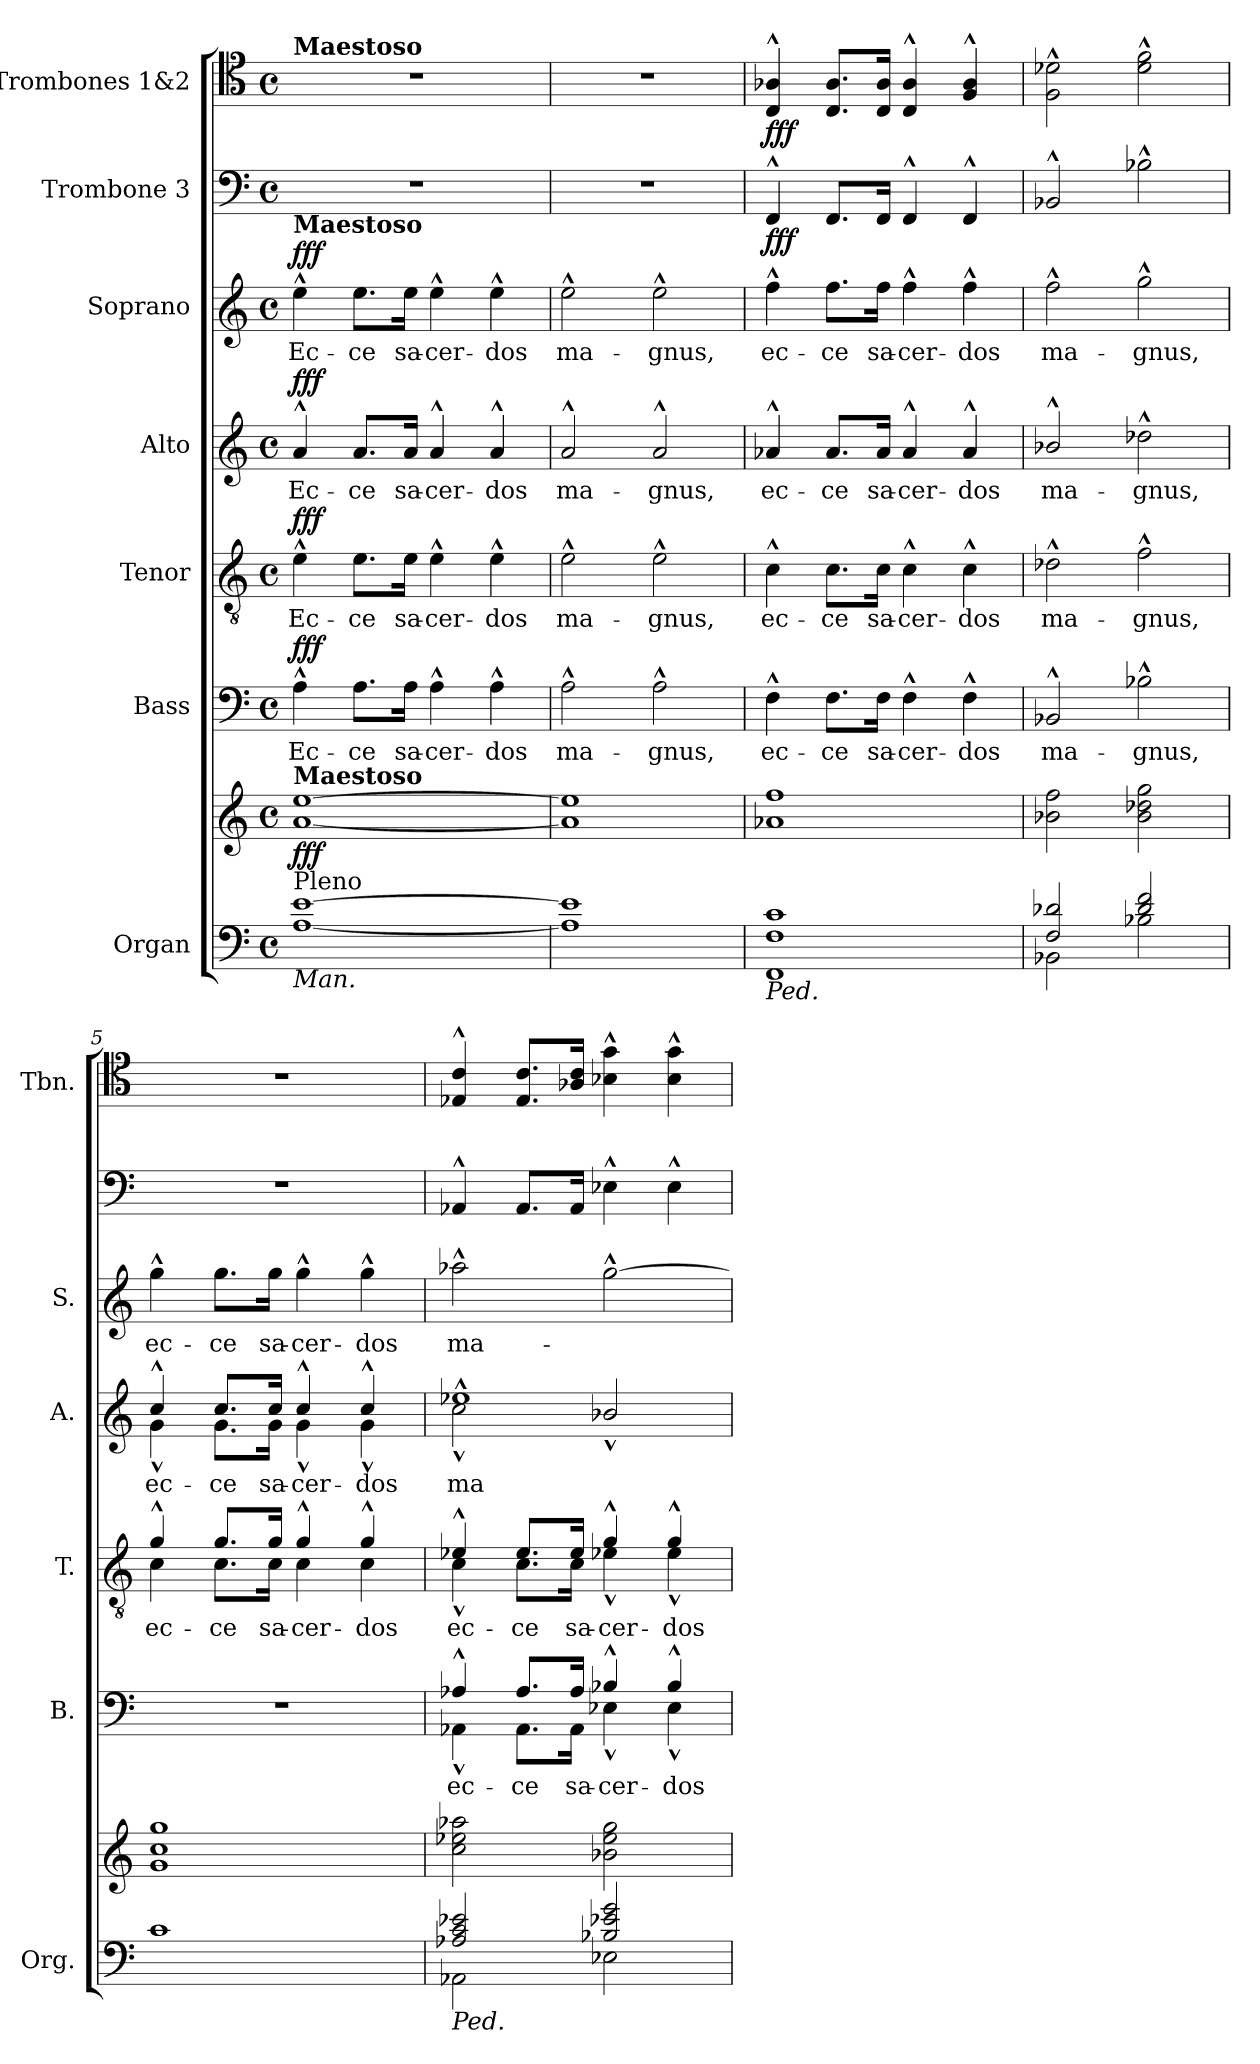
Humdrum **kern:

**kern	**kern	**dynam	**kern	**text	**dynam	**kern	**text	**dynam	**kern	**text	**dynam	**kern	**text	**dynam	**kern	**dynam	**kern	**dynam
*part7	*part7	*part7	*part6	*part6	*part6	*part5	*part5	*part5	*part4	*part4	*part4	*part3	*part3	*part3	*part2	*part2	*part1	*part1
*staff8	*staff7	*staff7/8	*staff6	*staff6	*staff6	*staff5	*staff5	*staff5	*staff4	*staff4	*staff4	*staff3	*staff3	*staff3	*staff2	*staff2	*staff1	*staff1
*I"Organ	*	*	*I"Bass	*	*	*I"Tenor	*	*	*I"Alto	*	*	*I"Soprano	*	*	*I"Trombone 3	*	*I"Trombones 1&2	*
*I'Org.	*	*	*I'B.	*	*	*I'T.	*	*	*I'A.	*	*	*I'S.	*	*	*	*	*I'Tbn.	*
!!LO:PB:g=z
*clefF4	*clefG2	*	*clefF4	*	*	*clefGv2	*	*	*clefG2	*	*	*clefG2	*	*	*clefF4	*	*clefC4	*
*	*	*	*	*	*	*ITrd7c12	*	*	*	*	*	*	*	*	*	*	*	*
*k[]	*k[]	*	*k[]	*	*	*k[]	*	*	*k[]	*	*	*k[]	*	*	*k[]	*	*k[]	*
*C:	*C:	*	*C:	*	*	*C:	*	*	*C:	*	*	*C:	*	*	*C:	*	*C:	*
*M4/4	*M4/4	*	*M4/4	*	*	*M4/4	*	*	*M4/4	*	*	*M4/4	*	*	*M4/4	*	*M4/4	*
*met(c)	*met(c)	*	*met(c)	*	*	*met(c)	*	*	*met(c)	*	*	*met(c)	*	*	*met(c)	*	*met(c)	*
*MM70	*MM70	*	*MM70	*	*	*MM70	*	*	*MM70	*	*	*MM70	*	*	*MM70	*	*MM70	*
=1	=1	=1	=1	=1	=1	=1	=1	=1	=1	=1	=1	=1	=1	=1	=1	=1	=1	=1
!	!	!	!	!LO:LY:b:color=#000000	!	!	!	!	!	!	!	!	!	!	!	!	!	!
!	!	!	!	!	!	!	!LO:LY:b:color=#000000	!	!	!	!	!	!	!	!	!	!	!
!	!	!	!	!	!	!	!	!	!	!LO:LY:b:color=#000000	!	!	!	!	!	!	!	!
!	!	!	!	!	!	!	!	!	!	!	!	!	!	!	!	!	!LO:TX:a:B:t=Maestoso	!
!	!	!	!	!	!	!	!	!	!	!	!	!LO:TX:a:B:t=Maestoso	!	!	!	!	!	!
!	!LO:TX:a:B:t=Maestoso	!	!	!	!	!	!	!	!	!	!	!	!	!	!	!	!	!
!LO:TX:b:i:t=Man.	!	!	!	!	!	!	!	!	!	!	!	!	!	!	!	!	!	!
!LO:TX:a:t=Pleno	!	!	!	!	!	!	!	!	!	!	!	!	!	!	!	!	!	!
!	!	!	!	!	!	!	!	!	!	!	!	!	!LO:LY:b:color=#000000	!	!	!	!	!
[<1Ai [>1ei	[<1ai [>1eei	fff	4A^^i\	Ec-	fff	4E^^i\	Ec-	fff	4a^^i/	Ec-	fff	4ee^^i\	Ec-	fff	1r	.	1r	.
!	!	!	!	!LO:LY:b:color=#000000	!	!	!	!	!	!	!	!	!	!	!	!	!	!
!	!	!	!	!	!	!	!LO:LY:b:color=#000000	!	!	!	!	!	!	!	!	!	!	!
!	!	!	!	!	!	!	!	!	!	!LO:LY:b:color=#000000	!	!	!	!	!	!	!	!
!	!	!	!	!	!	!	!	!	!	!	!	!	!LO:LY:b:color=#000000	!	!	!	!	!
.	.	.	8.Ai\L	-ce	.	8.Ei\L	-ce	.	8.ai/L	-ce	.	8.eei\L	-ce	.	.	.	.	.
!	!	!	!	!LO:LY:b:color=#000000	!	!	!	!	!	!	!	!	!	!	!	!	!	!
!	!	!	!	!	!	!	!LO:LY:b:color=#000000	!	!	!	!	!	!	!	!	!	!	!
!	!	!	!	!	!	!	!	!	!	!LO:LY:b:color=#000000	!	!	!	!	!	!	!	!
!	!	!	!	!	!	!	!	!	!	!	!	!	!LO:LY:b:color=#000000	!	!	!	!	!
.	.	.	16Ai\Jk	sa-	.	16Ei\Jk	sa-	.	16ai/Jk	sa-	.	16eei\Jk	sa-	.	.	.	.	.
!	!	!	!	!LO:LY:b:color=#000000	!	!	!	!	!	!	!	!	!	!	!	!	!	!
!	!	!	!	!	!	!	!LO:LY:b:color=#000000	!	!	!	!	!	!	!	!	!	!	!
!	!	!	!	!	!	!	!	!	!	!LO:LY:b:color=#000000	!	!	!	!	!	!	!	!
!	!	!	!	!	!	!	!	!	!	!	!	!	!LO:LY:b:color=#000000	!	!	!	!	!
.	.	.	4A^^i\	-cer-	.	4E^^i\	-cer-	.	4a^^i/	-cer-	.	4ee^^i\	-cer-	.	.	.	.	.
!	!	!	!	!LO:LY:b:color=#000000	!	!	!	!	!	!	!	!	!	!	!	!	!	!
!	!	!	!	!	!	!	!LO:LY:b:color=#000000	!	!	!	!	!	!	!	!	!	!	!
!	!	!	!	!	!	!	!	!	!	!LO:LY:b:color=#000000	!	!	!	!	!	!	!	!
!	!	!	!	!	!	!	!	!	!	!	!	!	!LO:LY:b:color=#000000	!	!	!	!	!
.	.	.	4A^^i\	-dos	.	4E^^i\	-dos	.	4a^^i/	-dos	.	4ee^^i\	-dos	.	.	.	.	.
=2	=2	=2	=2	=2	=2	=2	=2	=2	=2	=2	=2	=2	=2	=2	=2	=2	=2	=2
!	!	!	!	!LO:LY:b:color=#000000	!	!	!	!	!	!	!	!	!	!	!	!	!	!
!	!	!	!	!	!	!	!LO:LY:b:color=#000000	!	!	!	!	!	!	!	!	!	!	!
!	!	!	!	!	!	!	!	!	!	!LO:LY:b:color=#000000	!	!	!	!	!	!	!	!
!	!	!	!	!	!	!	!	!	!	!	!	!	!LO:LY:b:color=#000000	!	!	!	!	!
1Ai] 1ei]	1ai] 1eei]	.	2A^^i\	ma-	.	2E^^i\	ma-	.	2a^^i/	ma-	.	2ee^^i\	ma-	.	1r	.	1r	.
!	!	!	!	!LO:LY:b:color=#000000	!	!	!	!	!	!	!	!	!	!	!	!	!	!
!	!	!	!	!	!	!	!LO:LY:b:color=#000000	!	!	!	!	!	!	!	!	!	!	!
!	!	!	!	!	!	!	!	!	!	!LO:LY:b:color=#000000	!	!	!	!	!	!	!	!
!	!	!	!	!	!	!	!	!	!	!	!	!	!LO:LY:b:color=#000000	!	!	!	!	!
.	.	.	2A^^i\	-gnus,	.	2E^^i\	-gnus,	.	2a^^i/	-gnus,	.	2ee^^i\	-gnus,	.	.	.	.	.
=3	=3	=3	=3	=3	=3	=3	=3	=3	=3	=3	=3	=3	=3	=3	=3	=3	=3	=3
!	!	!	!	!LO:LY:b:color=#000000	!	!	!	!	!	!	!	!	!	!	!	!	!	!
!	!	!	!	!	!	!	!LO:LY:b:color=#000000	!	!	!	!	!	!	!	!	!	!	!
!	!	!	!	!	!	!	!	!	!	!LO:LY:b:color=#000000	!	!	!	!	!	!	!	!
!LO:TX:b:i:t=Ped.	!	!	!	!	!	!	!	!	!	!	!	!	!	!	!	!	!	!
!	!	!	!	!	!	!	!	!	!	!	!	!	!LO:LY:b:color=#000000	!	!	!	!	!
1FFi 1Fi 1ci	1a-Xi 1ffi	.	4F^^i\	ec-	.	4C^^i\	ec-	.	4a-X^^i/	ec-	.	4ff^^i\	ec-	.	4FF^^i/	fff	4Ci/^^ 4A-Xi^^	fff
!	!	!	!	!LO:LY:b:color=#000000	!	!	!	!	!	!	!	!	!	!	!	!	!	!
!	!	!	!	!	!	!	!LO:LY:b:color=#000000	!	!	!	!	!	!	!	!	!	!	!
!	!	!	!	!	!	!	!	!	!	!LO:LY:b:color=#000000	!	!	!	!	!	!	!	!
!	!	!	!	!	!	!	!	!	!	!	!	!	!LO:LY:b:color=#000000	!	!	!	!	!
.	.	.	8.Fi\L	-ce	.	8.Ci\L	-ce	.	8.a-i/L	-ce	.	8.ffi\L	-ce	.	8.FFi/L	.	8.Ci/ 8.A-i/L	.
!	!	!	!	!LO:LY:b:color=#000000	!	!	!	!	!	!	!	!	!	!	!	!	!	!
!	!	!	!	!	!	!	!LO:LY:b:color=#000000	!	!	!	!	!	!	!	!	!	!	!
!	!	!	!	!	!	!	!	!	!	!LO:LY:b:color=#000000	!	!	!	!	!	!	!	!
!	!	!	!	!	!	!	!	!	!	!	!	!	!LO:LY:b:color=#000000	!	!	!	!	!
.	.	.	16Fi\Jk	sa-	.	16Ci\Jk	sa-	.	16a-i/Jk	sa-	.	16ffi\Jk	sa-	.	16FFi/Jk	.	16Ci/ 16A-i/Jk	.
!	!	!	!	!LO:LY:b:color=#000000	!	!	!	!	!	!	!	!	!	!	!	!	!	!
!	!	!	!	!	!	!	!LO:LY:b:color=#000000	!	!	!	!	!	!	!	!	!	!	!
!	!	!	!	!	!	!	!	!	!	!LO:LY:b:color=#000000	!	!	!	!	!	!	!	!
!	!	!	!	!	!	!	!	!	!	!	!	!	!LO:LY:b:color=#000000	!	!	!	!	!
.	.	.	4F^^i\	-cer-	.	4C^^i\	-cer-	.	4a-^^i/	-cer-	.	4ff^^i\	-cer-	.	4FF^^i/	.	4Ci/^^ 4A-i^^	.
!	!	!	!	!LO:LY:b:color=#000000	!	!	!	!	!	!	!	!	!	!	!	!	!	!
!	!	!	!	!	!	!	!LO:LY:b:color=#000000	!	!	!	!	!	!	!	!	!	!	!
!	!	!	!	!	!	!	!	!	!	!LO:LY:b:color=#000000	!	!	!	!	!	!	!	!
!	!	!	!	!	!	!	!	!	!	!	!	!	!LO:LY:b:color=#000000	!	!	!	!	!
.	.	.	4F^^i\	-dos	.	4C^^i\	-dos	.	4a-^^i/	-dos	.	4ff^^i\	-dos	.	4FF^^i/	.	4Fi/^^ 4A-i^^	.
=4	=4	=4	=4	=4	=4	=4	=4	=4	=4	=4	=4	=4	=4	=4	=4	=4	=4	=4
*^	*	*	*	*	*	*	*	*	*	*	*	*	*	*	*	*	*	*
!	!	!	!	!	!LO:LY:b:color=#000000	!	!	!	!	!	!	!	!	!	!	!	!	!	!
!	!	!	!	!	!	!	!	!LO:LY:b:color=#000000	!	!	!	!	!	!	!	!	!	!	!
!	!	!	!	!	!	!	!	!	!	!	!LO:LY:b:color=#000000	!	!	!	!	!	!	!	!
!	!	!	!	!	!	!	!	!	!	!	!	!	!	!LO:LY:b:color=#000000	!	!	!	!	!
2Fi/ 2d-Xi	2BB-Xi\	2b-Xi\ 2ffi	.	2BB-X^^i/	ma-	.	2D-X^^i\	ma-	.	2b-X^^i/	ma-	.	2ff^^i\	ma-	.	2BB-X^^i/	.	2Fi\^^ 2d-Xi^^	.
!	!	!	!	!	!LO:LY:b:color=#000000	!	!	!	!	!	!	!	!	!	!	!	!	!	!
!	!	!	!	!	!	!	!	!LO:LY:b:color=#000000	!	!	!	!	!	!	!	!	!	!	!
!	!	!	!	!	!	!	!	!	!	!	!LO:LY:b:color=#000000	!	!	!	!	!	!	!	!
!	!	!	!	!	!	!	!	!	!	!	!	!	!	!LO:LY:b:color=#000000	!	!	!	!	!
2d-i/ 2fi	2B-Xi\	2b-i\ 2dd-Xi 2ggi	.	2B-X^^i\	-gnus,	.	2F^^i\	-gnus,	.	2dd-X^^i\	-gnus,	.	2gg^^i\	-gnus,	.	2B-X^^i\	.	2d-i\^^ 2fi^^	.
*v	*v	*	*	*	*	*	*	*	*	*	*	*	*	*	*	*	*	*	*
=5	=5	=5	=5	=5	=5	=5	=5	=5	=5	=5	=5	=5	=5	=5	=5	=5	=5	=5
*^	*	*	*	*	*	*	*	*	*	*	*	*	*	*	*	*	*	*
!	!	!	!	!	!	!	!	!LO:LY:b:color=#000000	!	!	!	!	!	!	!	!	!	!	!
*v	*v	*	*	*	*	*	*^	*	*	*	*	*	*	*	*	*	*	*	*
*^	*	*	*	*	*	*	*	*	*	*	*	*	*	*	*	*	*	*	*
!	!	!	!	!	!	!	!	!	!	!	!	!LO:LY:b:color=#000000	!	!	!	!	!	!	!	!
*v	*v	*	*	*	*	*	*	*	*	*	*^	*	*	*	*	*	*	*	*	*
*^	*	*	*	*	*	*	*	*	*	*	*	*	*	*	*	*	*	*	*	*
!LO:TX:b:i:t=Man.	!	!	!	!	!	!	!	!	!	!	!	!	!	!	!	!	!	!	!	!	!
!	!	!	!	!	!	!	!	!	!	!	!	!	!	!	!	!LO:LY:b:color=#000000	!	!	!	!	!
*v	*v	*	*	*	*	*	*	*	*	*	*	*	*	*	*	*	*	*	*	*	*
1ci	1gi 1cci 1ggi	.	1r	.	.	4G^^i/	4Ci\	ec-	.	4cc^^i/	4g^^i\	ec-	.	4gg^^i\	ec-	.	1r	.	1r	.
!	!	!	!	!	!	!	!	!LO:LY:b:color=#000000	!	!	!	!	!	!	!	!	!	!	!	!
!	!	!	!	!	!	!	!	!	!	!	!	!LO:LY:b:color=#000000	!	!	!	!	!	!	!	!
!	!	!	!	!	!	!	!	!	!	!	!	!	!	!	!LO:LY:b:color=#000000	!	!	!	!	!
.	.	.	.	.	.	8.Gi/L	8.Ci\L	-ce	.	8.cci/L	8.gi\L	-ce	.	8.ggi\L	-ce	.	.	.	.	.
!	!	!	!	!	!	!	!	!LO:LY:b:color=#000000	!	!	!	!	!	!	!	!	!	!	!	!
!	!	!	!	!	!	!	!	!	!	!	!	!LO:LY:b:color=#000000	!	!	!	!	!	!	!	!
!	!	!	!	!	!	!	!	!	!	!	!	!	!	!	!LO:LY:b:color=#000000	!	!	!	!	!
.	.	.	.	.	.	16Gi/Jk	16Ci\Jk	sa-	.	16cci/Jk	16gi\Jk	sa-	.	16ggi\Jk	sa-	.	.	.	.	.
!	!	!	!	!	!	!	!	!LO:LY:b:color=#000000	!	!	!	!	!	!	!	!	!	!	!	!
!	!	!	!	!	!	!	!	!	!	!	!	!LO:LY:b:color=#000000	!	!	!	!	!	!	!	!
!	!	!	!	!	!	!	!	!	!	!	!	!	!	!	!LO:LY:b:color=#000000	!	!	!	!	!
.	.	.	.	.	.	4G^^i/	4Ci\	-cer-	.	4cc^^i/	4g^^i\	-cer-	.	4gg^^i\	-cer-	.	.	.	.	.
!	!	!	!	!	!	!	!	!LO:LY:b:color=#000000	!	!	!	!	!	!	!	!	!	!	!	!
!	!	!	!	!	!	!	!	!	!	!	!	!LO:LY:b:color=#000000	!	!	!	!	!	!	!	!
!	!	!	!	!	!	!	!	!	!	!	!	!	!	!	!LO:LY:b:color=#000000	!	!	!	!	!
.	.	.	.	.	.	4G^^i/	4Ci\	-dos	.	4cc^^i/	4g^^i\	-dos	.	4gg^^i\	-dos	.	.	.	.	.
!!LO:LB:g=z
=6	=6	=6	=6	=6	=6	=6	=6	=6	=6	=6	=6	=6	=6	=6	=6	=6	=6	=6	=6	=6
*^	*	*	*	*	*	*	*	*	*	*	*	*	*	*	*	*	*	*	*	*
!	!	!	!	!	!LO:LY:b:color=#000000	!	!	!	!	!	!	!	!	!	!	!	!	!	!	!	!
*	*	*	*	*^	*	*	*	*	*	*	*	*	*	*	*	*	*	*	*	*	*
!	!	!	!	!	!	!	!	!	!	!LO:LY:b:color=#000000	!	!	!	!	!	!	!	!	!	!	!	!
!	!	!	!	!	!	!	!	!	!	!	!	!	!	!LO:LY:b:color=#000000	!	!	!	!	!	!	!	!
!LO:TX:b:i:t=Ped.	!	!	!	!	!	!	!	!	!	!	!	!	!	!	!	!	!	!	!	!	!	!
!	!	!	!	!	!	!	!	!	!	!	!	!	!	!	!	!	!LO:LY:b:color=#000000	!	!	!	!	!
2A-Xi/ 2ci 2e-Xi	2AA-Xi\	2cci\ 2ee-Xi 2aa-Xi	.	4A-X^^i/	4AA-X^^i\	ec-	.	4E-X^^i/	4C^^i\	ec-	.	1ee-X^^i	2cc^^i\	ma-	.	2aa-X^^i\	ma-	.	4AA-X^^i/	.	4E-Xi/^^ 4ci^^	.
!	!	!	!	!	!	!LO:LY:b:color=#000000	!	!	!	!	!	!	!	!	!	!	!	!	!	!	!	!
!	!	!	!	!	!	!	!	!	!	!LO:LY:b:color=#000000	!	!	!	!	!	!	!	!	!	!	!	!
.	.	.	.	8.A-i/L	8.AA-i\L	-ce	.	8.E-i/L	8.Ci\L	-ce	.	.	.	.	.	.	.	.	8.AA-i/L	.	8.E-i/ 8.ci/L	.
!	!	!	!	!	!	!LO:LY:b:color=#000000	!	!	!	!	!	!	!	!	!	!	!	!	!	!	!	!
!	!	!	!	!	!	!	!	!	!	!LO:LY:b:color=#000000	!	!	!	!	!	!	!	!	!	!	!	!
.	.	.	.	16A-i/Jk	16AA-i\Jk	sa-	.	16E-i/Jk	16Ci\Jk	sa-	.	.	.	.	.	.	.	.	16AA-i/Jk	.	16A-Xi/ 16ci/Jk	.
!	!	!	!	!	!	!LO:LY:b:color=#000000	!	!	!	!	!	!	!	!	!	!	!	!	!	!	!	!
!	!	!	!	!	!	!	!	!	!	!LO:LY:b:color=#000000	!	!	!	!	!	!	!	!	!	!	!	!
2B-Xi/ 2e-Xi 2gi	2E-Xi\	2b-Xi\ 2ee-i 2ggi	.	4B-X^^i/	4E-X^^i\	-cer-	.	4G^^i/	4E-X^^i\	-cer-	.	.	2b-X^^i/	.	.	[>2gg^^i\	.	.	4E-X^^i\	.	4B-Xi\^^ 4gi^^	.
!	!	!	!	!	!	!LO:LY:b:color=#000000	!	!	!	!	!	!	!	!	!	!	!	!	!	!	!	!
!	!	!	!	!	!	!	!	!	!	!LO:LY:b:color=#000000	!	!	!	!	!	!	!	!	!	!	!	!
.	.	.	.	4B-^^i/	4E-^^i\	-dos	.	4G^^i/	4E-^^i\	-dos	.	.	.	.	.	.	.	.	4E-^^i\	.	4B-i\^^ 4gi^^	.
*	*	*	*	*v	*v	*	*	*	*	*	*	*v	*v	*	*	*	*	*	*	*	*	*
*v	*v	*	*	*	*	*	*v	*v	*	*	*	*	*	*	*	*	*	*	*	*
=	=	=	=	=	=	=	=	=	=	=	=	=	=	=	=	=	=	=
*-	*-	*-	*-	*-	*-	*-	*-	*-	*-	*-	*-	*-	*-	*-	*-	*-	*-	*-
